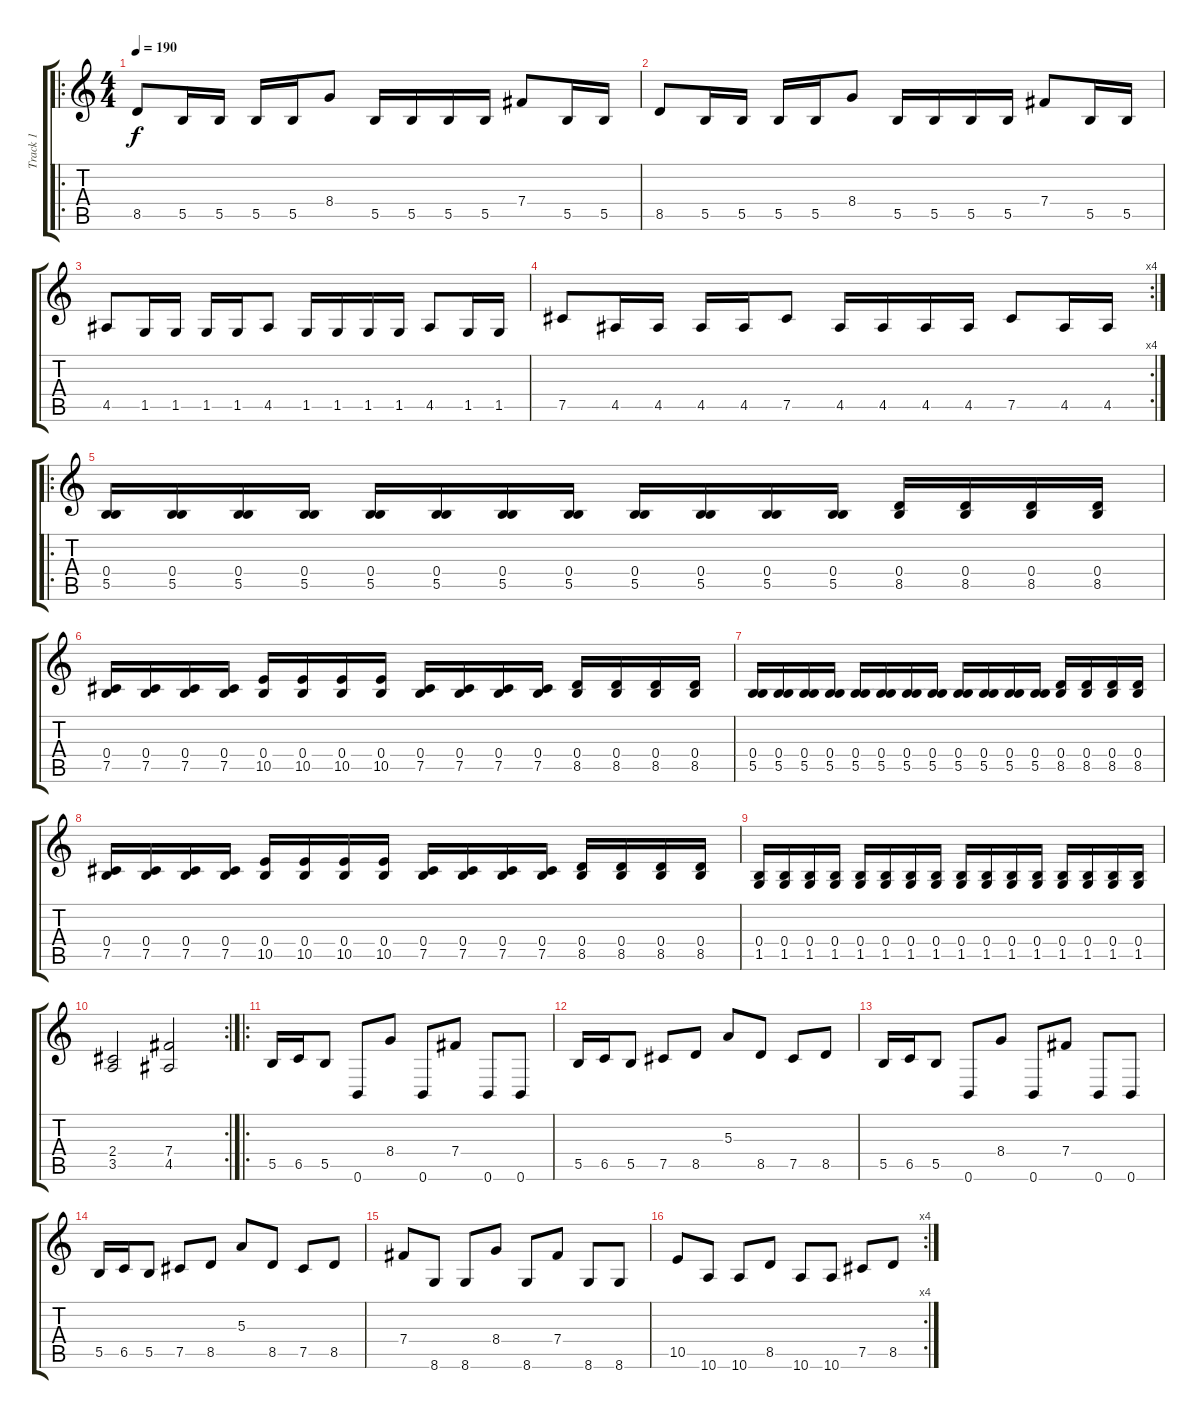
\track ("Track 1" "Track 1") {instrument distortionguitar}
\staff {score tabs}
\tuning (Db4 Ab3 E3 B2 Gb2 B1) {hide}
\ro
\ts (4 4)
\tempo 190
\clef g2
\ks c
8.5.8{dy f} 5.5.16 5.5.16 5.5.16 5.5.16 8.4.8 5.5.16 5.5.16 5.5.16 5.5.16 7.4.8 5.5.16 5.5.16 |
8.5.8 5.5.16 5.5.16 5.5.16 5.5.16 8.4.8 5.5.16 5.5.16 5.5.16 5.5.16 7.4.8 5.5.16 5.5.16 |
4.5.8 1.5.16 1.5.16 1.5.16 1.5.16 4.5.8 1.5.16 1.5.16 1.5.16 1.5.16 4.5.8 1.5.16 1.5.16 |
\rc 4
7.5.8 4.5.16 4.5.16 4.5.16 4.5.16 7.5.8 4.5.16 4.5.16 4.5.16 4.5.16 7.5.8 4.5.16 4.5.16 |
\ro
(0.4 5.5).16 (0.4 5.5).16 (0.4 5.5).16 (0.4 5.5).16 (0.4 5.5).16 (0.4 5.5).16 (0.4 5.5).16 (0.4 5.5).16 (0.4 5.5).16 (0.4 5.5).16 (0.4 5.5).16 (0.4 5.5).16 (0.4 8.5).16 (0.4 8.5).16 (0.4 8.5).16 (0.4 8.5).16 |
(0.4 7.5).16 (0.4 7.5).16 (0.4 7.5).16 (0.4 7.5).16 (0.4 10.5).16 (0.4 10.5).16 (0.4 10.5).16 (0.4 10.5).16 (0.4 7.5).16 (0.4 7.5).16 (0.4 7.5).16 (0.4 7.5).16 (0.4 8.5).16 (0.4 8.5).16 (0.4 8.5).16 (0.4 8.5).16 |
(0.4 5.5).16 (0.4 5.5).16 (0.4 5.5).16 (0.4 5.5).16 (0.4 5.5).16 (0.4 5.5).16 (0.4 5.5).16 (0.4 5.5).16 (0.4 5.5).16 (0.4 5.5).16 (0.4 5.5).16 (0.4 5.5).16 (0.4 8.5).16 (0.4 8.5).16 (0.4 8.5).16 (0.4 8.5).16 |
(0.4 7.5).16 (0.4 7.5).16 (0.4 7.5).16 (0.4 7.5).16 (0.4 10.5).16 (0.4 10.5).16 (0.4 10.5).16 (0.4 10.5).16 (0.4 7.5).16 (0.4 7.5).16 (0.4 7.5).16 (0.4 7.5).16 (0.4 8.5).16 (0.4 8.5).16 (0.4 8.5).16 (0.4 8.5).16 |
(0.4 1.5).16 (0.4 1.5).16 (0.4 1.5).16 (0.4 1.5).16 (0.4 1.5).16 (0.4 1.5).16 (0.4 1.5).16 (0.4 1.5).16 (0.4 1.5).16 (0.4 1.5).16 (0.4 1.5).16 (0.4 1.5).16 (0.4 1.5).16 (0.4 1.5).16 (0.4 1.5).16 (0.4 1.5).16 |
\rc 2
(2.4 3.5).2 (7.4 4.5).2 |
\ro
5.5.16 6.5.16 5.5.8 0.6.8 8.4.8 0.6.8 7.4.8 0.6.8 0.6.8 |
5.5.16 6.5.16 5.5.8 7.5.8 8.5.8 5.3.8 8.5.8 7.5.8 8.5.8 |
5.5.16 6.5.16 5.5.8 0.6.8 8.4.8 0.6.8 7.4.8 0.6.8 0.6.8 |
5.5.16 6.5.16 5.5.8 7.5.8 8.5.8 5.3.8 8.5.8 7.5.8 8.5.8 |
7.4.8 8.6.8 8.6.8 8.4.8 8.6.8 7.4.8 8.6.8 8.6.8 |
\rc 4
10.5.8 10.6.8 10.6.8 8.5.8 10.6.8 10.6.8 7.5.8 8.5.8
